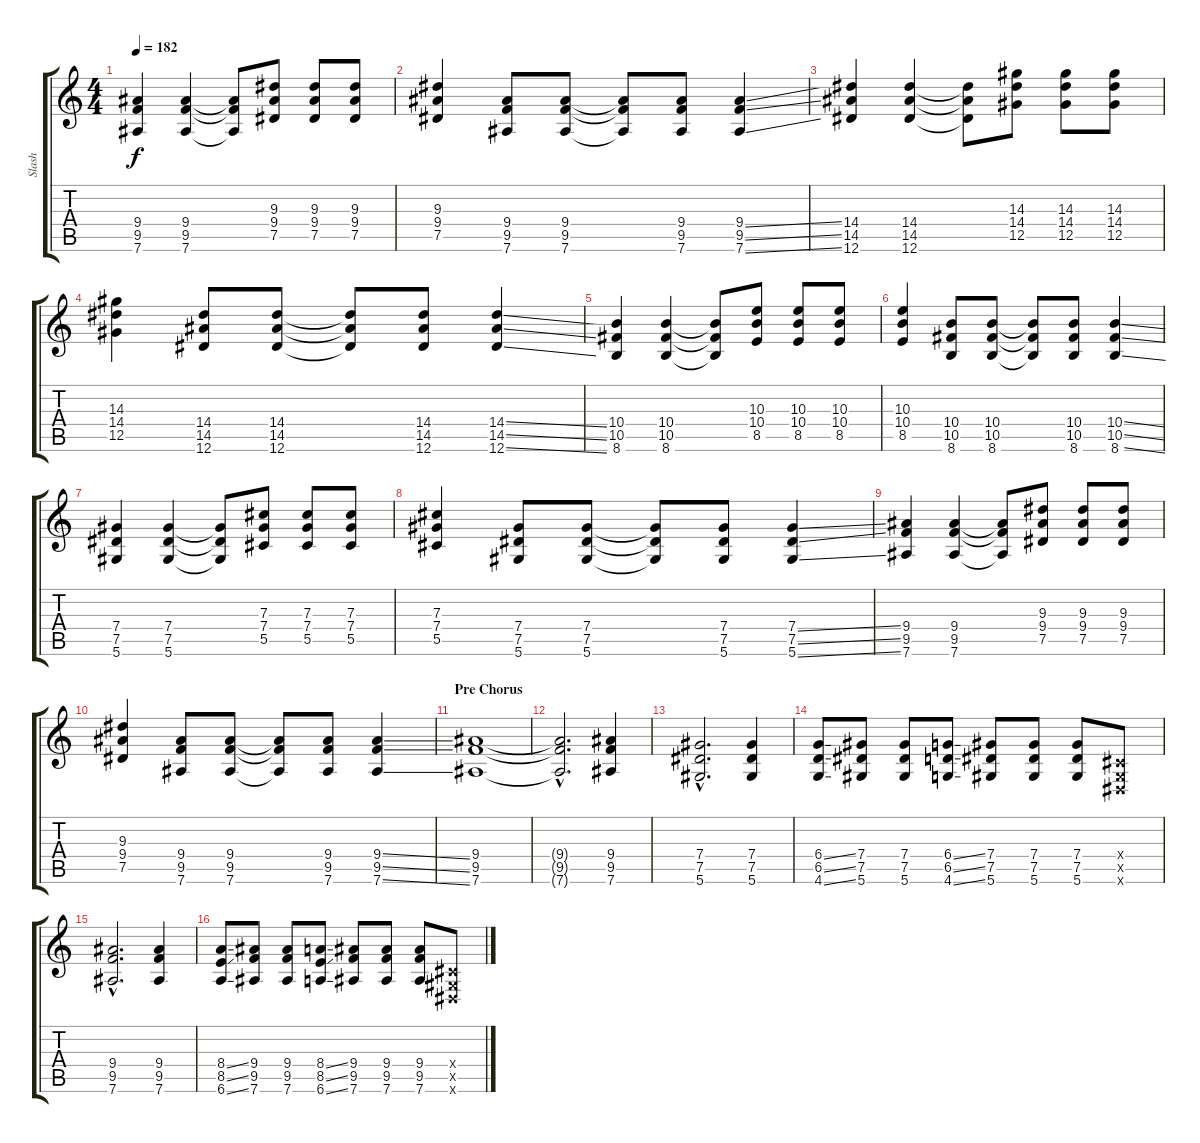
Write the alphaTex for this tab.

\track ("Slash" "Slash") {instrument distortionguitar}
\staff {score tabs}
\tuning (Eb4 Bb3 Gb3 Db3 Ab2 Eb2) {hide}
\ts (4 4)
\tempo 182
\clef g2
\ks c
(9.4 9.5 7.6).4{dy f} (9.4 9.5 7.6).4 (9.4{t} 9.5{t} 7.6{t}).8 (9.3 9.4 7.5).8 (9.3 9.4 7.5).8 (9.3 9.4 7.5).8 |
(9.3 9.4 7.5).4 (9.4 9.5 7.6).8 (9.4 9.5 7.6).8 (9.4{t} 9.5{t} 7.6{t}).8 (9.4 9.5 7.6).8 (9.4{ss} 9.5{ss} 7.6{ss}).4 |
(14.4 14.5 12.6).4 (14.4 14.5 12.6).4 (14.4{t} 14.5{t} 12.6{t}).8 (14.3 14.4 12.5).8 (14.3 14.4 12.5).8 (14.3 14.4 12.5).8 |
(14.3 14.4 12.5).4 (14.4 14.5 12.6).8 (14.4 14.5 12.6).8 (14.4{t} 14.5{t} 12.6{t}).8 (14.4 14.5 12.6).8 (14.4{ss} 14.5{ss} 12.6{ss}).4 |
(10.4 10.5 8.6).4 (10.4 10.5 8.6).4 (10.4{t} 10.5{t} 8.6{t}).8 (10.3 10.4 8.5).8 (10.3 10.4 8.5).8 (10.3 10.4 8.5).8 |
(10.3 10.4 8.5).4 (10.4 10.5 8.6).8 (10.4 10.5 8.6).8 (10.4{t} 10.5{t} 8.6{t}).8 (10.4 10.5 8.6).8 (10.4{ss} 10.5{ss} 8.6{ss}).4 |
(7.4 7.5 5.6).4 (7.4 7.5 5.6).4 (7.4{t} 7.5{t} 5.6{t}).8 (7.3 7.4 5.5).8 (7.3 7.4 5.5).8 (7.3 7.4 5.5).8 |
(7.3 7.4 5.5).4 (7.4 7.5 5.6).8 (7.4 7.5 5.6).8 (7.4{t} 7.5{t} 5.6{t}).8 (7.4 7.5 5.6).8 (7.4{ss} 7.5{ss} 5.6{ss}).4 |
(9.4 9.5 7.6).4 (9.4 9.5 7.6).4 (9.4{t} 9.5{t} 7.6{t}).8 (9.3 9.4 7.5).8 (9.3 9.4 7.5).8 (9.3 9.4 7.5).8 |
(9.3 9.4 7.5).4 (9.4 9.5 7.6).8 (9.4 9.5 7.6).8 (9.4{t} 9.5{t} 7.6{t}).8 (9.4 9.5 7.6).8 (9.4{ss} 9.5{ss} 7.6{ss}).4 |
\section ("" "Pre Chorus")
(9.4 9.5 7.6).1 |
(9.4{hac t} 9.5{hac t} 7.6{hac t}).2{d} (9.4 9.5 7.6).4 |
(7.4{hac} 7.5{hac} 5.6{hac}).2{d} (7.4 7.5 5.6).4 |
(6.4{ss} 6.5{ss} 4.6{ss}).8 (7.4 7.5 5.6).8 (7.4 7.5 5.6).8 (6.4{ss} 6.5{ss} 4.6{ss}).8 (7.4 7.5 5.6).8 (7.4 7.5 5.6).8 (7.4 7.5 5.6).8 (0.4{x} 0.5{x} 0.6{x}).8 |
(9.4{hac} 9.5{hac} 7.6{hac}).2{d} (9.4 9.5 7.6).4 |
(8.4{ss} 8.5{ss} 6.6{ss}).8 (9.4 9.5 7.6).8 (9.4 9.5 7.6).8 (8.4{ss} 8.5{ss} 6.6{ss}).8 (9.4 9.5 7.6).8 (9.4 9.5 7.6).8 (9.4 9.5 7.6).8 (0.4{x} 0.5{x} 0.6{x}).8
